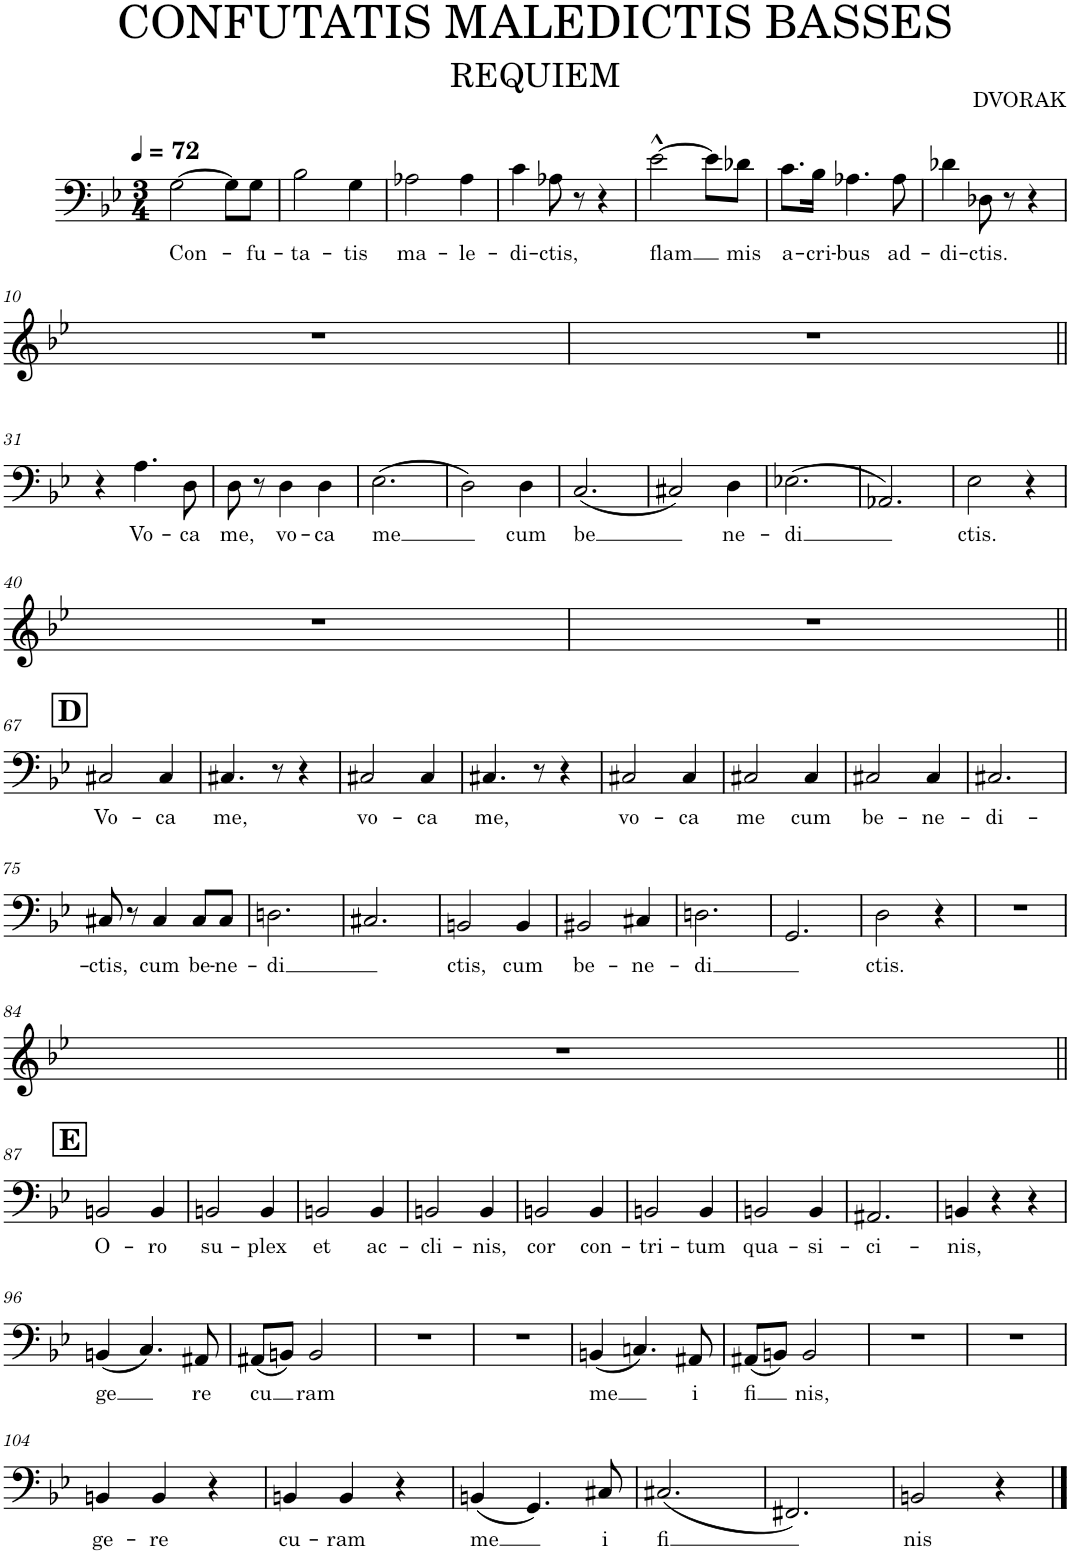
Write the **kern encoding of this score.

**kern	**text	**kern
*part1	*part1	*part1
*staff2	*staff2	*staff1
*I"Piano	*	*
*I'Pno.	*	*
*clefF4	*	*clefG2
*k[b-e-]	*	*k[b-e-]
*M3/4	*	*M3/4
*MM72	*	*MM72
=3	=3	=3
!	!LO:LY:b	!
[2G\	Con-	2.r
8G\L]	.	.
!	!LO:LY:b	!
8G\J	-fu-	.
=4	=4	=4
!	!LO:LY:b	!
2B-\	-ta-	2.r
!	!LO:LY:b	!
4G\	-tis	.
=5	=5	=5
!	!LO:LY:b	!
2A-X\	ma-	2.r
!	!LO:LY:b	!
4A-\	-le-	.
=6	=6	=6
!	!LO:LY:b	!
4c\	-di-	2.r
!	!LO:LY:b	!
8A-X\	-ctis,	.
8r	.	.
4r	.	.
=7	=7	=7
!	!LO:LY:b	!
[2e-^^\	flam	2.r
8e-\L]	.	.
!	!LO:LY:b	!
8d-X\J	mis	.
=8	=8	=8
!	!LO:LY:b	!
8.c\L	a-	2.r
!	!LO:LY:b	!
16B-\Jk	-cri-	.
!	!LO:LY:b	!
4.A-X\	-bus	.
!	!LO:LY:b	!
8A-\	ad-	.
=9	=9	=9
!	!LO:LY:b	!
4d-X\	-di-	2.r
!	!LO:LY:b	!
8D-X\	-ctis.	.
8r	.	.
4r	.	.
!!LO:LB:g=z
=10	=10	=10
2.r	.	2.r
=11	=11	=11
2.r	.	2.r
!!LO:LB:g=z
=31||	=31||	=31||
4r	.	2.r
!	!LO:LY:b	!
4.A\	Vo-	.
!	!LO:LY:b	!
8D\	-ca	.
=32	=32	=32
!	!LO:LY:b	!
8D\	me,	2.r
8r	.	.
!	!LO:LY:b	!
4D\	vo-	.
!	!LO:LY:b	!
4D\	-ca	.
=33	=33	=33
!	!LO:LY:b	!
2.E-\	me	2.r
=34	=34	=34
2D\	.	2.r
!	!LO:LY:b	!
4D\	cum	.
=35	=35	=35
!	!LO:LY:b	!
2.C/	be	2.r
=36	=36	=36
2C#X/	.	2.r
!	!LO:LY:b	!
4D\	ne-	.
=37	=37	=37
!	!LO:LY:b	!
2.E-X\	-di	2.r
=38	=38	=38
2.AA-X/	.	2.r
=39	=39	=39
!	!LO:LY:b	!
2E-\	ctis.	2.r
4r	.	.
!!LO:LB:g=z
=40	=40	=40
2.r	.	2.r
=41	=41	=41
2.r	.	2.r
!!LO:LB:g=z
!!LO:REH:place=s1:a:B:cj:fs=14:t=D
=67||	=67||	=67||
!	!LO:LY:b	!
2C#X/	Vo-	2.r
!	!LO:LY:b	!
4C#/	-ca	.
=68	=68	=68
!	!LO:LY:b	!
4.C#X/	me,	2.r
8r	.	.
4r	.	.
=69	=69	=69
!	!LO:LY:b	!
2C#X/	vo-	2.r
!	!LO:LY:b	!
4C#/	-ca	.
=70	=70	=70
!	!LO:LY:b	!
4.C#X/	me,	2.r
8r	.	.
4r	.	.
=71	=71	=71
!	!LO:LY:b	!
2C#X/	vo-	2.r
!	!LO:LY:b	!
4C#/	-ca	.
=72	=72	=72
!	!LO:LY:b	!
2C#X/	me	2.r
!	!LO:LY:b	!
4C#/	cum	.
=73	=73	=73
!	!LO:LY:b	!
2C#X/	be-	2.r
!	!LO:LY:b	!
4C#/	-ne-	.
=74	=74	=74
!	!LO:LY:b	!
2.C#X/	-di-	2.r
!!LO:LB:g=z
=75	=75	=75
!	!LO:LY:b	!
8C#X/	-ctis,	2.r
8r	.	.
!	!LO:LY:b	!
4C#/	cum	.
!	!LO:LY:b	!
8C#/L	be-	.
!	!LO:LY:b	!
8C#/J	-ne-	.
=76	=76	=76
!	!LO:LY:b	!
2.Dn\	-di	2.r
=77	=77	=77
2.C#X/	.	2.r
=78	=78	=78
!	!LO:LY:b	!
2BBn/	ctis,	2.r
!	!LO:LY:b	!
4BB/	cum	.
=79	=79	=79
!	!LO:LY:b	!
2BB#X/	be-	2.r
!	!LO:LY:b	!
4C#X/	-ne-	.
=80	=80	=80
!	!LO:LY:b	!
2.Dn\	-di	2.r
=81	=81	=81
2.GG/	.	2.r
=82	=82	=82
!	!LO:LY:b	!
2D\	ctis.	2.r
4r	.	.
=83	=83	=83
2.r	.	2.r
!!LO:LB:g=z
=84	=84	=84
2.r	.	2.r
!!LO:LB:g=z
!!LO:REH:place=s1:a:B:cj:fs=14:t=E
=87||	=87||	=87||
!	!LO:LY:b	!
2BBn/	O-	2.r
!	!LO:LY:b	!
4BB/	-ro	.
=88	=88	=88
!	!LO:LY:b	!
2BBn/	su-	2.r
!	!LO:LY:b	!
4BB/	-plex	.
=89	=89	=89
!	!LO:LY:b	!
2BBn/	et	2.r
!	!LO:LY:b	!
4BB/	ac-	.
=90	=90	=90
!	!LO:LY:b	!
2BBn/	-cli-	2.r
!	!LO:LY:b	!
4BB/	-nis,	.
=91	=91	=91
!	!LO:LY:b	!
2BBn/	cor	2.r
!	!LO:LY:b	!
4BB/	con-	.
=92	=92	=92
!	!LO:LY:b	!
2BBn/	-tri-	2.r
!	!LO:LY:b	!
4BB/	-tum	.
=93	=93	=93
!	!LO:LY:b	!
2BBn/	qua-	2.r
!	!LO:LY:b	!
4BB/	-si-	.
=94	=94	=94
!	!LO:LY:b	!
2.AA#X/	-ci-	2.r
=95	=95	=95
!	!LO:LY:b	!
4BBn/	-nis,	2.r
4r	.	.
4r	.	.
!!LO:LB:g=z
=96	=96	=96
!	!LO:LY:b	!
4BBn/	-ge	2.r
4.C/	.	.
!	!LO:LY:b	!
8AA#X/	re	.
=97	=97	=97
!	!LO:LY:b	!
8AA#X/L	-cu	2.r
8BBn/J	.	.
!	!LO:LY:b	!
2BB/	ram	.
=98	=98	=98
2.r	.	2.r
=99	=99	=99
2.r	.	2.r
=100	=100	=100
!	!LO:LY:b	!
4BBn/	me	2.r
4.Cn/	.	.
!	!LO:LY:b	!
8AA#X/	i	.
=101	=101	=101
!	!LO:LY:b	!
8AA#X/L	fi	2.r
8BBn/J	.	.
!	!LO:LY:b	!
2BB/	nis,	.
=102	=102	=102
2.r	.	2.r
=103	=103	=103
2.r	.	2.r
!!LO:LB:g=z
=104	=104	=104
!	!LO:LY:b	!
4BBn/	ge-	2.r
!	!LO:LY:b	!
4BB/	-re	.
4r	.	.
=105	=105	=105
!	!LO:LY:b	!
4BBn/	cu-	2.r
!	!LO:LY:b	!
4BB/	-ram	.
4r	.	.
=106	=106	=106
!	!LO:LY:b	!
4BBn/	me	2.r
4.GG/	.	.
!	!LO:LY:b	!
8C#X/	i	.
=107	=107	=107
!	!LO:LY:b	!
2.C#X/	fi	2.r
=108	=108	=108
2.FF#X/	.	2.r
=109	=109	=109
!	!LO:LY:b	!
2BBn/	nis	2.r
4r	.	.
==	==	==
*-	*-	*-
